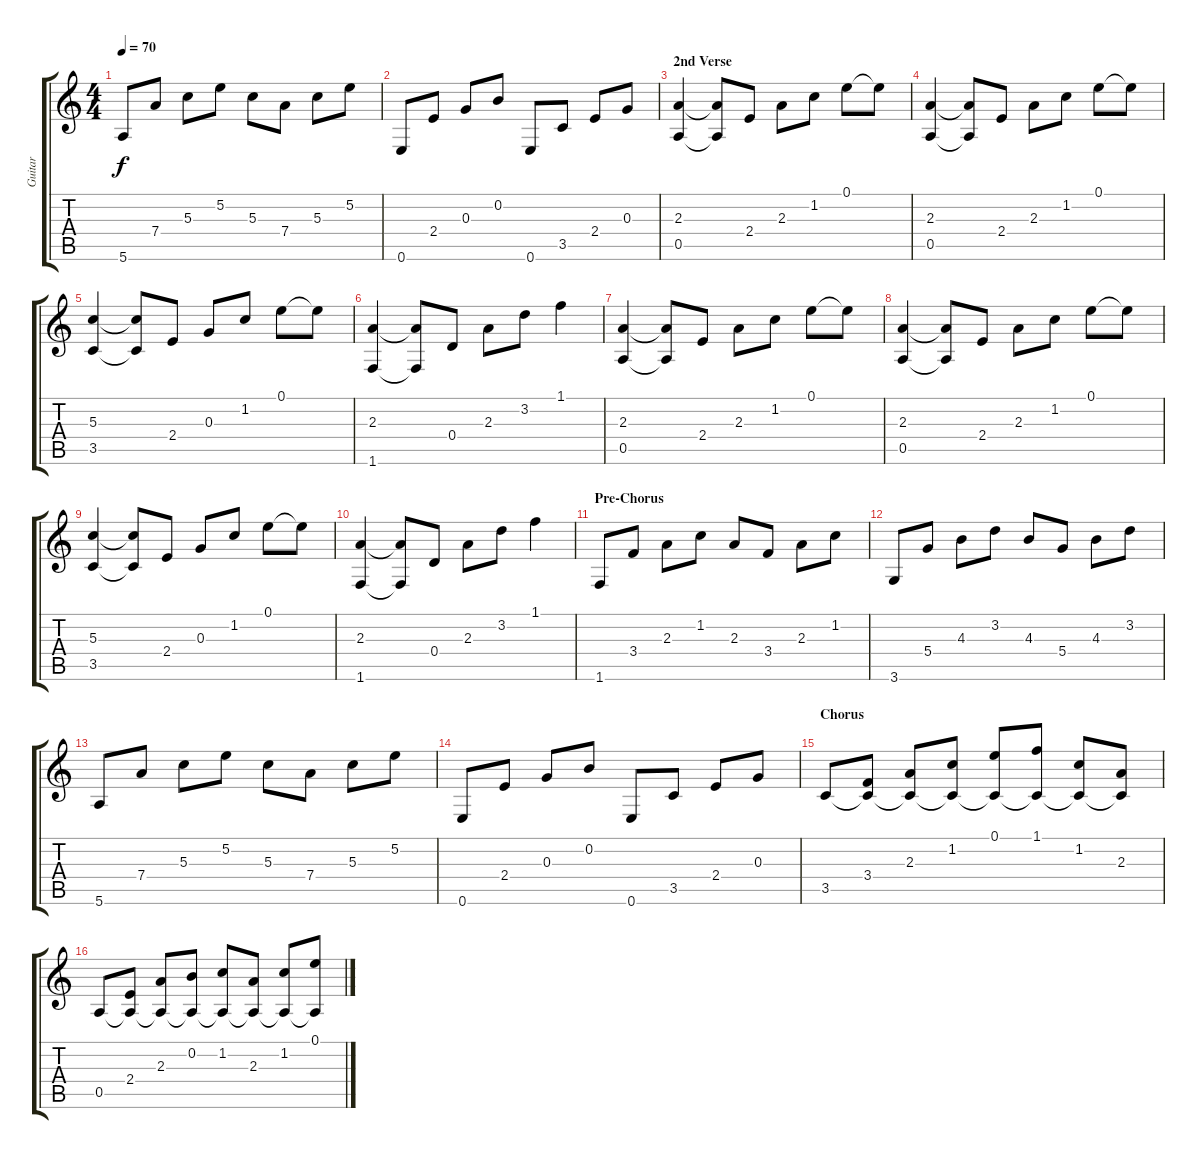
\track ("Guitar" "Guitar") {instrument acousticguitarnylon}
\staff {score tabs}
\tuning (E4 B3 G3 D3 A2 E2) {hide}
\ts (4 4)
\tempo 70
\clef g2
\ks c
5.6.8{dy f} 7.4.8 5.3.8 5.2.8 5.3.8 7.4.8 5.3.8 5.2.8 |
0.6.8 2.4.8 0.3.8 0.2.8 0.6.8 3.5.8 2.4.8 0.3.8 |
\section ("" "2nd Verse")
(2.3 0.5).4 (2.3{t} 0.5{t}).8 2.4.8 2.3.8 1.2.8 0.1.8 0.1{t}.8 |
(2.3 0.5).4 (2.3{t} 0.5{t}).8 2.4.8 2.3.8 1.2.8 0.1.8 0.1{t}.8 |
(5.3 3.5).4 (5.3{t} 3.5{t}).8 2.4.8 0.3.8 1.2.8 0.1.8 0.1{t}.8 |
(2.3 1.6).4 (2.3{t} 1.6{t}).8 0.4.8 2.3.8 3.2.8 1.1.4 |
(2.3 0.5).4 (2.3{t} 0.5{t}).8 2.4.8 2.3.8 1.2.8 0.1.8 0.1{t}.8 |
(2.3 0.5).4 (2.3{t} 0.5{t}).8 2.4.8 2.3.8 1.2.8 0.1.8 0.1{t}.8 |
(5.3 3.5).4 (5.3{t} 3.5{t}).8 2.4.8 0.3.8 1.2.8 0.1.8 0.1{t}.8 |
(2.3 1.6).4 (2.3{t} 1.6{t}).8 0.4.8 2.3.8 3.2.8 1.1.4 |
\section ("" "Pre-Chorus")
1.6.8 3.4.8 2.3.8 1.2.8 2.3.8 3.4.8 2.3.8 1.2.8 |
3.6.8 5.4.8 4.3.8 3.2.8 4.3.8 5.4.8 4.3.8 3.2.8 |
5.6.8 7.4.8 5.3.8 5.2.8 5.3.8 7.4.8 5.3.8 5.2.8 |
0.6.8 2.4.8 0.3.8 0.2.8 0.6.8 3.5.8 2.4.8 0.3.8 |
\section ("" "Chorus")
3.5.8{volume 14} (3.4 3.5{t}).8 (2.3 3.5{t}).8 (1.2 3.5{t}).8 (0.1 3.5{t}).8 (1.1 3.5{t}).8 (1.2 3.5{t}).8 (2.3 3.5{t}).8 |
0.5.8 (2.4 0.5{t}).8 (2.3 0.5{t}).8 (0.2 0.5{t}).8 (1.2 0.5{t}).8 (2.3 0.5{t}).8 (1.2 0.5{t}).8 (0.1 0.5{t}).8
